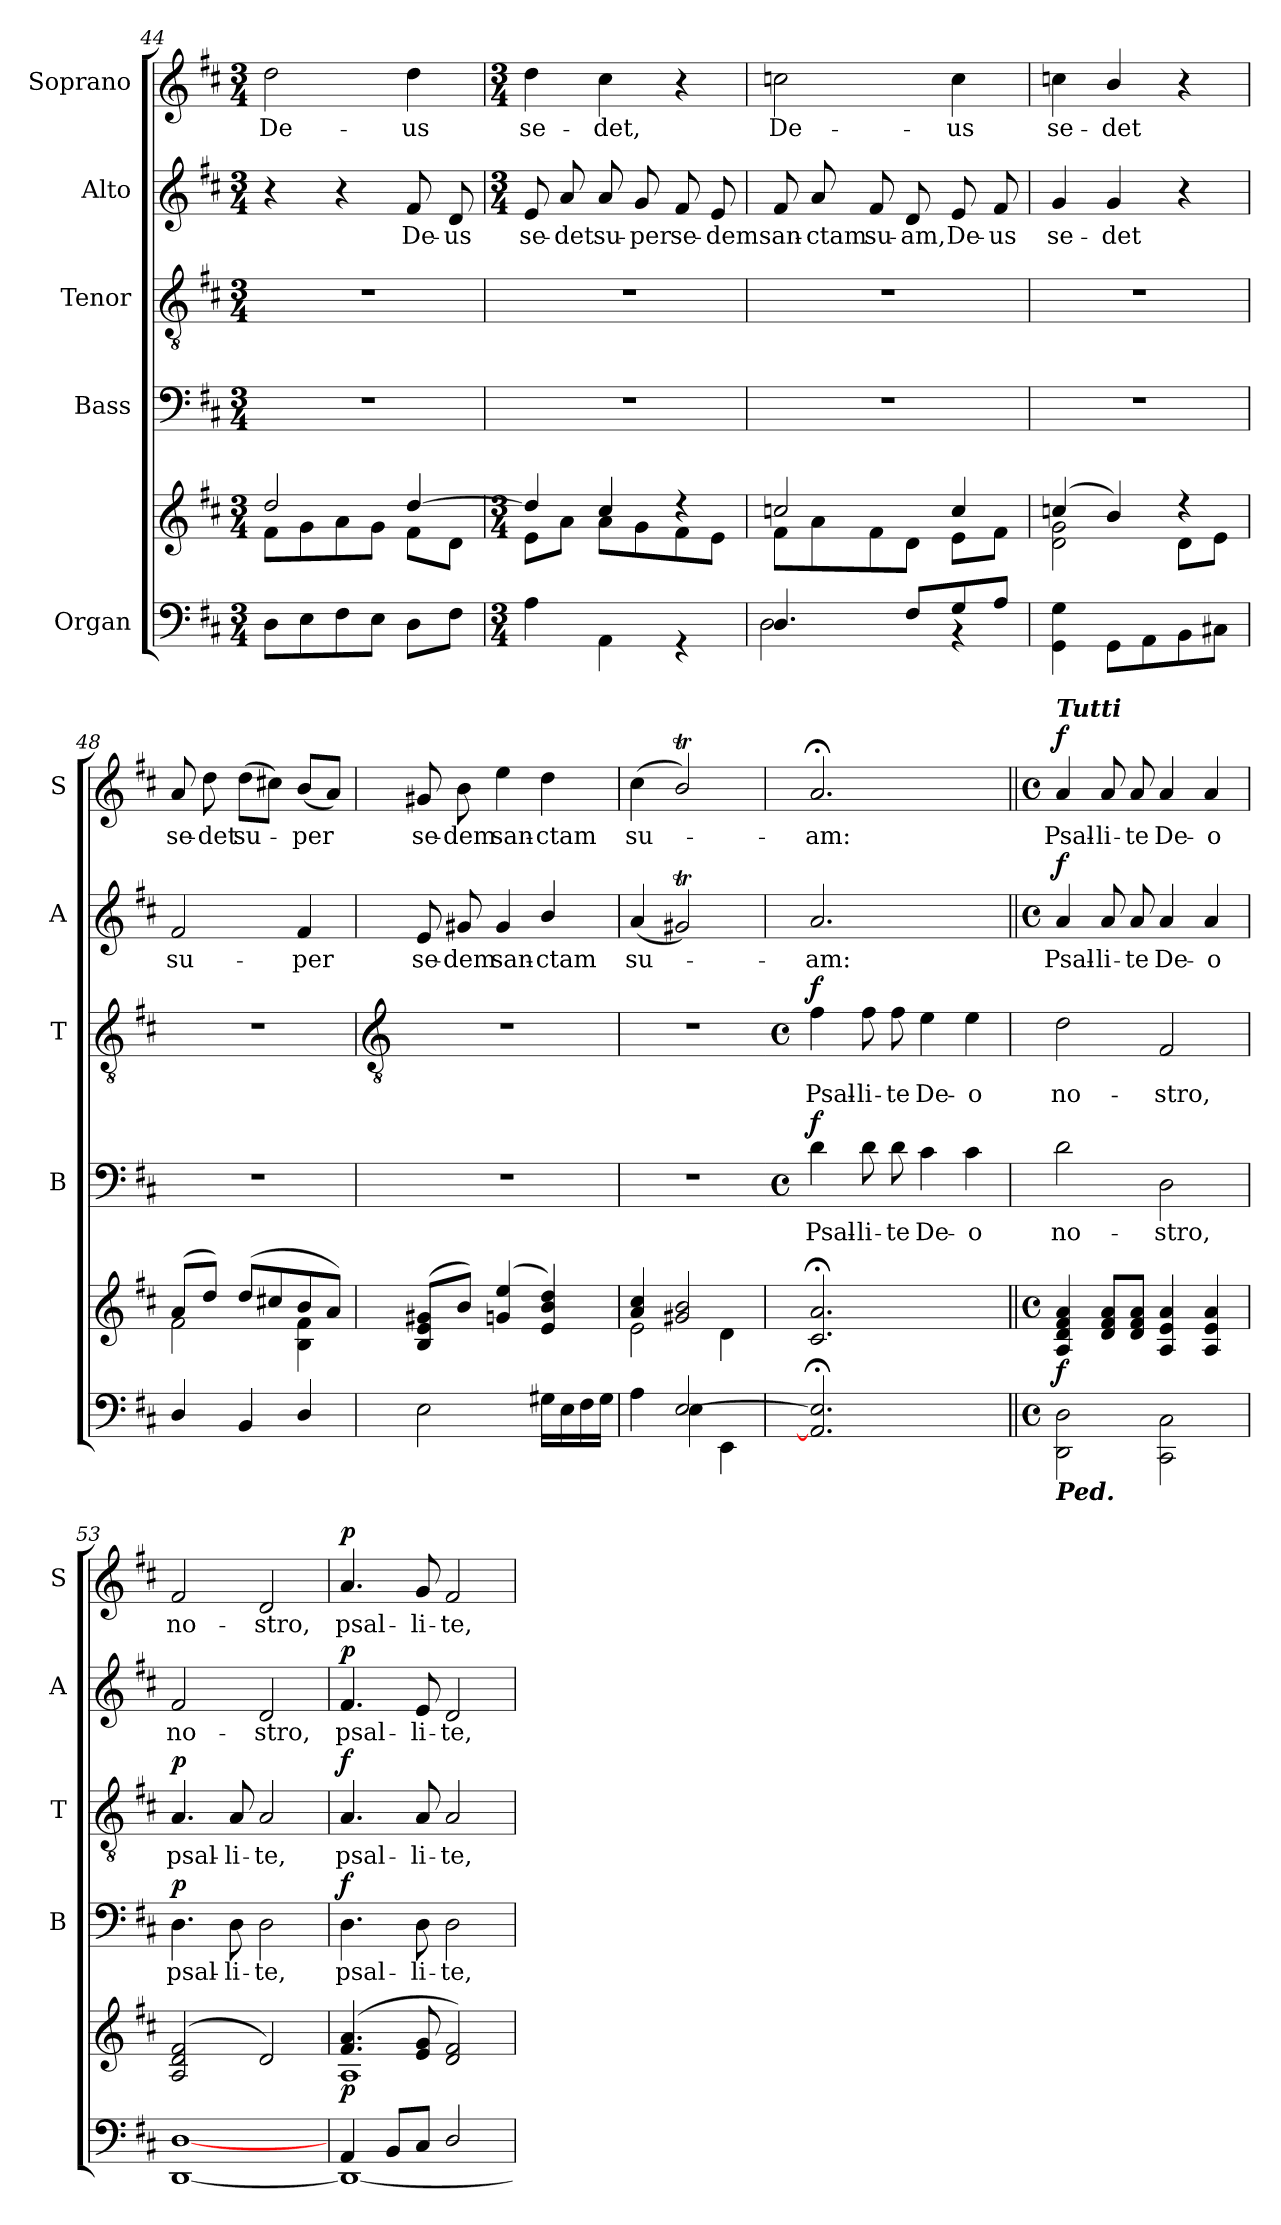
**kern	**kern	**dynam	**kern	**text	**dynam	**kern	**text	**dynam	**kern	**text	**dynam	**kern	**text	**dynam
*part5	*part5	*part5	*part4	*part4	*part4	*part3	*part3	*part3	*part2	*part2	*part2	*part1	*part1	*part1
*staff6	*staff5	*staff5/6	*staff4	*staff4	*staff4	*staff3	*staff3	*staff3	*staff2	*staff2	*staff2	*staff1	*staff1	*staff1
*I"Organ	*	*	*I"Bass	*	*	*I"Tenor	*	*	*I"Alto	*	*	*I"Soprano	*	*
*	*	*	*I'B	*	*	*I'T	*	*	*I'A	*	*	*I'S	*	*
!!LO:LB:g=z
*clefF4	*clefG2	*	*clefF4	*	*	*clefGv2	*	*	*clefG2	*	*	*clefG2	*	*
*k[f#c#]	*k[f#c#]	*	*k[f#c#]	*	*	*k[f#c#]	*	*	*k[f#c#]	*	*	*k[f#c#]	*	*
*D:	*D:	*	*D:	*	*	*D:	*	*	*D:	*	*	*D:	*	*
*M3/4	*M3/4	*	*M3/4	*	*	*M3/4	*	*	*M3/4	*	*	*M3/4	*	*
=44	=44	=44	=44	=44	=44	=44	=44	=44	=44	=44	=44	=44	=44	=44
*	*^	*	*	*	*	*	*	*	*	*	*	*	*	*
!	!	!	!	!LO:N:vis=1	!	!	!LO:N:vis=1	!	!	!	!	!	!	!LO:LY:b	!
8DL	2dd/	8f#\L	.	2.r	.	.	2.r	.	.	4r	.	.	2dd	De-	.
8E	.	8g\	.	.	.	.	.	.	.	.	.	.	.	.	.
8F#	.	8a\	.	.	.	.	.	.	.	4r	.	.	.	.	.
8EJ	.	8g\J	.	.	.	.	.	.	.	.	.	.	.	.	.
!	!	!	!	!	!	!	!	!	!	!	!LO:LY:b	!	!	!LO:LY:b	!
8DL	[4dd/	8f#\L	.	.	.	.	.	.	.	8f#	De-	.	4dd	-us	.
!	!	!	!	!	!	!	!	!	!	!	!LO:LY:b	!	!	!	!
8F#J	.	8d\J	.	.	.	.	.	.	.	8d	-us	.	.	.	.
!!LO:LB:g=z
=45	=45	=45	=45	=45	=45	=45	=45	=45	=45	=45	=45	=45	=45	=45	=45
*M3/4	*M3/4	*	*	*	*	*	*	*	*	*M3/4	*	*	*M3/4	*	*
!LO:N:vis=1	!	!	!	!LO:N:vis=1	!	!	!LO:N:vis=1	!	!	!	!LO:LY:b	!	!	!LO:LY:b	!
*^	*	*	*	*	*	*	*	*	*	*	*	*	*	*	*
2.ryy	4A	4dd/]	8e\L	.	2.r	.	.	2.r	.	.	8e	se-	.	4dd	se-	.
!	!	!	!	!	!	!	!	!	!	!	!	!LO:LY:b	!	!	!	!
.	.	.	8a\J	.	.	.	.	.	.	.	8a	-det	.	.	.	.
!	!	!	!	!	!	!	!	!	!	!	!	!LO:LY:b	!	!	!LO:LY:b	!
.	4AA	4cc#/	8a\L	.	.	.	.	.	.	.	8a	su-	.	4cc#	-det,	.
!	!	!	!	!	!	!	!	!	!	!	!	!LO:LY:b	!	!	!	!
.	.	.	8g\	.	.	.	.	.	.	.	8g	-per	.	.	.	.
!	!	!	!	!	!	!	!	!	!	!	!	!LO:LY:b	!	!	!	!
.	4r	4r	8f#\	.	.	.	.	.	.	.	8f#	se-	.	4r	.	.
!	!	!	!	!	!	!	!	!	!	!	!	!LO:LY:b	!	!	!	!
.	.	.	8e\J	.	.	.	.	.	.	.	8e	-dem	.	.	.	.
=46	=46	=46	=46	=46	=46	=46	=46	=46	=46	=46	=46	=46	=46	=46	=46	=46
!	!	!	!	!	!LO:N:vis=1	!	!	!LO:N:vis=1	!	!	!	!LO:LY:b	!	!	!LO:LY:b	!
4.D/	2D	2ccn/	8f#\L	.	2.r	.	.	2.r	.	.	8f#	san-	.	2ccn	De-	.
!	!	!	!	!	!	!	!	!	!	!	!	!LO:LY:b	!	!	!	!
.	.	.	8a\	.	.	.	.	.	.	.	8a	-ctam	.	.	.	.
!	!	!	!	!	!	!	!	!	!	!	!	!LO:LY:b	!	!	!	!
.	.	.	8f#\	.	.	.	.	.	.	.	8f#	su-	.	.	.	.
!	!	!	!	!	!	!	!	!	!	!	!	!LO:LY:b	!	!	!	!
8F#/L	.	.	8d\J	.	.	.	.	.	.	.	8d	-am,	.	.	.	.
!	!	!	!	!	!	!	!	!	!	!	!	!LO:LY:b	!	!	!LO:LY:b	!
8G/	4r	4cc/	8e\L	.	.	.	.	.	.	.	8e	De-	.	4cc	-us	.
!	!	!	!	!	!	!	!	!	!	!	!	!LO:LY:b	!	!	!	!
8A/J	.	.	8f#\J	.	.	.	.	.	.	.	8f#	-us	.	.	.	.
=47	=47	=47	=47	=47	=47	=47	=47	=47	=47	=47	=47	=47	=47	=47	=47	=47
!LO:N:vis=1	!	!	!	!	!LO:N:vis=1	!	!	!LO:N:vis=1	!	!	!	!LO:LY:b	!	!	!LO:LY:b	!
2.ryy	4GG 4G	(>4ccn/	2d\ 2g\	.	2.r	.	.	2.r	.	.	4g	se-	.	4ccn	se-	.
!	!	!	!	!	!	!	!	!	!	!	!	!LO:LY:b	!	!	!LO:LY:b	!
.	8GGL	4b/)	.	.	.	.	.	.	.	.	4g	-det	.	4b/	-det	.
.	8AA	.	.	.	.	.	.	.	.	.	.	.	.	.	.	.
.	8BB	4r	8d\L	.	.	.	.	.	.	.	4r	.	.	4r	.	.
.	8C#XJ	.	8e\J	.	.	.	.	.	.	.	.	.	.	.	.	.
=48	=48	=48	=48	=48	=48	=48	=48	=48	=48	=48	=48	=48	=48	=48	=48	=48
!LO:N:vis=1	!	!	!	!	!LO:N:vis=1	!	!	!LO:N:vis=1	!	!	!	!LO:LY:b	!	!	!LO:LY:b	!
2.ryy	4D/	(>8a/L	2f#\	.	2.r	.	.	2.r	.	.	2f#	su-	.	8a	se-	.
!	!	!	!	!	!	!	!	!	!	!	!	!	!	!	!LO:LY:b	!
.	.	8dd/J)	.	.	.	.	.	.	.	.	.	.	.	8dd	-det	.
!	!	!	!	!	!	!	!	!	!	!	!	!	!	!	!LO:LY:b	!
.	4BB/	(>8dd/L	.	.	.	.	.	.	.	.	.	.	.	(>8ddL	su-	.
.	.	8cc#X/	.	.	.	.	.	.	.	.	.	.	.	8cc#XJ)	.	.
!	!	!	!	!	!	!	!	!	!	!	!	!LO:LY:b	!	!	!LO:LY:b	!
.	4D/	8b/	4B\ 4f#\	.	.	.	.	.	.	.	4f#	-per	.	(<8bL	per	.
.	.	8a/J)	.	.	.	.	.	.	.	.	.	.	.	8aJ)	.	.
!!LO:LB:g=z
=49	=49	=49	=49	=49	=49	=49	=49	=49	=49	=49	=49	=49	=49	=49	=49	=49
*	*	*	*	*	*	*	*	*clefGv2	*	*	*	*	*	*	*	*
!LO:N:vis=1	!	!	!LO:N:vis=1	!	!LO:N:vis=1	!	!	!LO:N:vis=1	!	!	!	!LO:LY:b	!	!	!LO:LY:b	!
2.ryy	2E	(>8B/ 8e/ 8g#X/L	2.ryy	.	2.r	.	.	2.r	.	.	8e	se-	.	8g#X	se-	.
!	!	!	!	!	!	!	!	!	!	!	!	!LO:LY:b	!	!	!LO:LY:b	!
.	.	8b/J)	.	.	.	.	.	.	.	.	8g#X	-dem	.	8b	-dem	.
!	!	!	!	!	!	!	!	!	!	!	!	!LO:LY:b	!	!	!LO:LY:b	!
.	.	(>4gn/ 4ee/	.	.	.	.	.	.	.	.	4g#	san-	.	4ee	san-	.
!	!	!	!	!	!	!	!	!	!	!	!	!LO:LY:b	!	!	!LO:LY:b	!
.	16G#XLL	4e/ 4b/ 4dd/)	.	.	.	.	.	.	.	.	4b/	-ctam	.	4dd	-ctam	.
.	16E	.	.	.	.	.	.	.	.	.	.	.	.	.	.	.
.	16F#	.	.	.	.	.	.	.	.	.	.	.	.	.	.	.
.	16G#JJ	.	.	.	.	.	.	.	.	.	.	.	.	.	.	.
!!LO:LB:g=z
=50	=50	=50	=50	=50	=50	=50	=50	=50	=50	=50	=50	=50	=50	=50	=50	=50
!	!	!	!	!	!LO:N:vis=1	!	!	!LO:N:vis=1	!	!	!	!LO:LY:b	!	!	!LO:LY:b	!
4ryy	4A	4a/ 4cc#/	2e\	.	2.r	.	.	2.r	.	.	(<4a	su-	.	(<4cc#	su-	.
[2E/	4E	2g#X/ 2b/	.	.	.	.	.	.	.	.	2g#Xt)	.	.	2bT/)	.	.
.	4EE	.	4d\	.	.	.	.	.	.	.	.	.	.	.	.	.
=51	=51	=51	=51	=51	=51||	=51	=51	=51||	=51	=51	=51	=51	=51	=51	=51	=51
*	*	*	*	*	*M4/4	*	*	*M4/4	*	*	*	*	*	*	*	*
*	*	*	*	*	*met(c)	*	*	*met(c)	*	*	*	*	*	*	*	*
!	!LO:N:vis=1	!	!LO:N:vis=1	!	!	!LO:LY:b	!LO:DY:b	!	!LO:LY:b	!LO:DY:b	!	!LO:LY:b	!	!	!LO:LY:b	!
2.AA/]; 2.E/];	2.ryy	2.c#/;< 2.a/;<	2.ryy	.	4d	Psal-	f	4f#	Psal-	f	2.a	am:	.	2.a;<	am:	.
!	!	!	!	!	!	!LO:LY:b	!	!	!LO:LY:b	!	!	!	!	!	!	!
.	.	.	.	.	8d	-li-	.	8f#	-li-	.	.	.	.	.	.	.
!	!	!	!	!	!	!LO:LY:b	!	!	!LO:LY:b	!	!	!	!	!	!	!
.	.	.	.	.	8d	-te	.	8f#	-te	.	.	.	.	.	.	.
!	!	!	!	!	!	!LO:LY:b	!	!	!LO:LY:b	!	!	!	!	!	!	!
.	.	.	.	.	4c#	De-	.	4e	De-	.	.	.	.	.	.	.
!	!	!	!	!	!	!LO:LY:b	!	!	!LO:LY:b	!	!	!	!	!	!	!
4ryy	4ryy	4ryy	4ryy	.	4c#	-o	.	4e	-o	.	4ryy	.	.	4ryy	.	.
=52||	=52||	=52||	=52||	=52||	=52	=52||	=52||	=52	=52||	=52||	=52||	=52||	=52||	=52||	=52||	=52||
*M4/4	*	*M4/4	*	*	*	*	*	*	*	*	*M4/4	*	*	*M4/4	*	*
*met(c)	*	*met(c)	*	*	*	*	*	*	*	*	*met(c)	*	*	*met(c)	*	*
!	!	!	!	!	!	!	!	!	!	!	!	!	!	!LO:TX:a:Bi:t=Tutti	!	!
!LO:TX:b:Bi:t=Ped.	!	!	!	!	!	!	!	!	!	!	!	!	!	!	!	!
!	!	!	!	!LO:DY:b	!	!LO:LY:b	!	!	!LO:LY:b	!	!	!LO:LY:b	!LO:DY:b	!	!LO:LY:b	!LO:DY:b
1ryy	2DD 2D	4A/ 4d/ 4f#/ 4a/	1ryy	f	2d	no-	.	2d	no-	.	4a	Psal-	f	4a	Psal-	f
!	!	!	!	!	!	!	!	!	!	!	!	!LO:LY:b	!	!	!LO:LY:b	!
.	.	8d/ 8f#/ 8a/L	.	.	.	.	.	.	.	.	8a	-li-	.	8a	-li-	.
!	!	!	!	!	!	!	!	!	!	!	!	!LO:LY:b	!	!	!LO:LY:b	!
.	.	8d/ 8f#/ 8a/J	.	.	.	.	.	.	.	.	8a	-te	.	8a	-te	.
!	!	!	!	!	!	!LO:LY:b	!	!	!LO:LY:b	!	!	!LO:LY:b	!	!	!LO:LY:b	!
.	2CC# 2C#	4A/ 4e/ 4a/	.	.	2D	-stro,	.	2F#	-stro,	.	4a	De-	.	4a	De-	.
!	!	!	!	!	!	!	!	!	!	!	!	!LO:LY:b	!	!	!LO:LY:b	!
.	.	4A/ 4e/ 4a/	.	.	.	.	.	.	.	.	4a	-o	.	4a	-o	.
=53	=53	=53	=53	=53	=53	=53	=53	=53	=53	=53	=53	=53	=53	=53	=53	=53
!	!	!	!	!	!	!LO:LY:b	!LO:DY:b	!	!LO:LY:b	!LO:DY:b	!	!LO:LY:b	!	!	!LO:LY:b	!
1ryy	[1DD [1D	(>2A/ 2d/ 2f#/	1ryy	.	4.D	psal-	p	4.A	psal-	p	2f#	no-	.	2f#	no-	.
!	!	!	!	!	!	!LO:LY:b	!	!	!LO:LY:b	!	!	!	!	!	!	!
.	.	.	.	.	8D	-li-	.	8A	-li-	.	.	.	.	.	.	.
!	!	!	!	!	!	!LO:LY:b	!	!	!LO:LY:b	!	!	!LO:LY:b	!	!	!LO:LY:b	!
.	.	2d/)	.	.	2D	-te,	.	2A	-te,	.	2d	-stro,	.	2d	-stro,	.
=54	=54	=54	=54	=54	=54	=54	=54	=54	=54	=54	=54	=54	=54	=54	=54	=54
!	!	!	!	!LO:DY:b	!	!LO:LY:b	!LO:DY:b	!	!LO:LY:b	!LO:DY:b	!	!LO:LY:b	!LO:DY:b	!	!LO:LY:b	!LO:DY:b
4AA/	1DD_	(>4.f#/ 4.a/	1A\	p	4.D	psal-	f	4.A	psal-	f	4.f#	psal-	p	4.a	psal-	p
8BB/L	.	.	.	.	.	.	.	.	.	.	.	.	.	.	.	.
!	!	!	!	!	!	!LO:LY:b	!	!	!LO:LY:b	!	!	!LO:LY:b	!	!	!LO:LY:b	!
8C#/J	.	8e/ 8g/	.	.	8D	-li-	.	8A	-li-	.	8e	-li-	.	8g	-li-	.
!	!	!	!	!	!	!LO:LY:b	!	!	!LO:LY:b	!	!	!LO:LY:b	!	!	!LO:LY:b	!
2D/	.	2d/ 2f#/)	.	.	2D	-te,	.	2A	-te,	.	2d	-te,	.	2f#	-te,	.
*v	*v	*	*	*	*	*	*	*	*	*	*	*	*	*	*	*
*	*v	*v	*	*	*	*	*	*	*	*	*	*	*	*	*
=	=	=	=	=	=	=	=	=	=	=	=	=	=	=
*-	*-	*-	*-	*-	*-	*-	*-	*-	*-	*-	*-	*-	*-	*-
